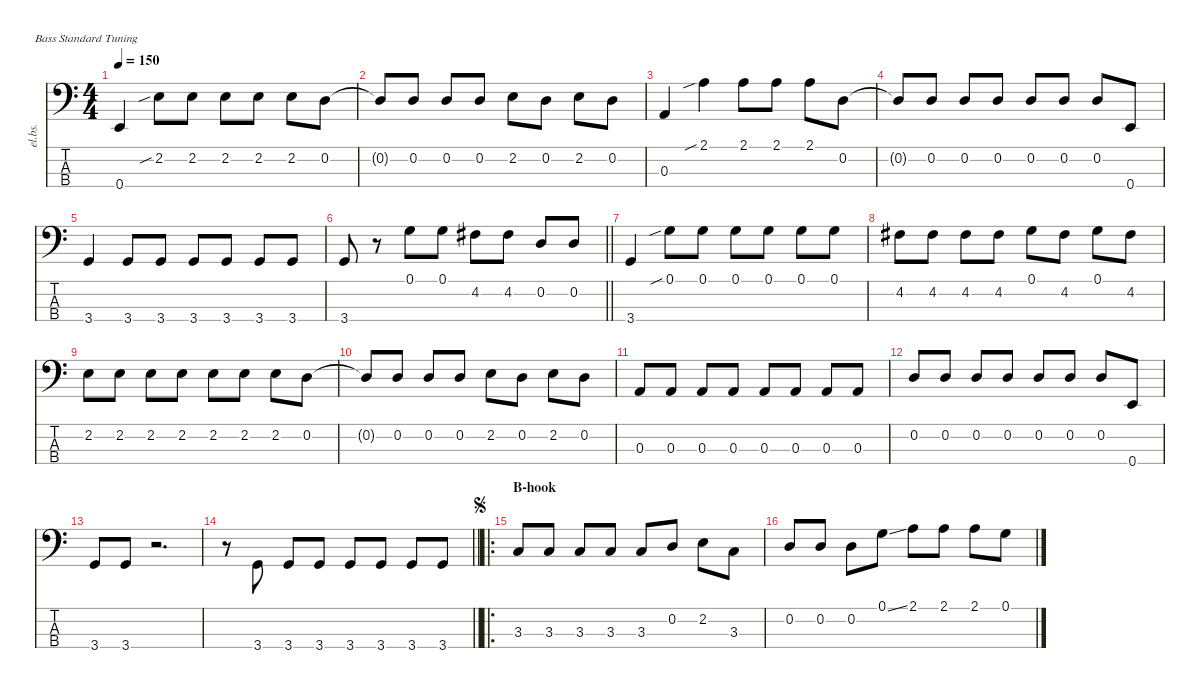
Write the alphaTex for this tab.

\defaultSystemsLayout 4
\hideDynamics
\bracketExtendMode nobrackets
\otherSystemsTrackNameOrientation horizontal
\track ("Bass" "el.bs.") {instrument electricbassfinger}
\staff {score tabs}
\tuning (G2 D2 A1 E1)
\ts (4 4)
\tempo 150
\clef f4
\ks c
0.4.4{dy f beam Up} 2.2{sib}.8{beam Down} 2.2.8{beam Down} 2.2.8{beam Down} 2.2.8{beam Down} 2.2.8{beam Down} 0.2.8{beam Down} |
0.2{t}.8{beam Up} 0.2.8{beam Up} 0.2.8{beam Up} 0.2.8{beam Up} 2.2.8{beam Down} 0.2.8{beam Down} 2.2.8{beam Down} 0.2.8{beam Down} |
0.3.4{beam Up} 2.1{sib}.4{beam Down} 2.1.8{beam Down} 2.1.8{beam Down} 2.1.8{beam Down} 0.2.8{beam Down} |
0.2{t}.8{beam Up} 0.2.8{beam Up} 0.2.8{beam Up} 0.2.8{beam Up} 0.2.8{beam Up} 0.2.8{beam Up} 0.2.8{beam Up} 0.4.8{beam Up} |
3.4.4{beam Up} 3.4.8{beam Up} 3.4.8{beam Up} 3.4.8{beam Up} 3.4.8{beam Up} 3.4.8{beam Up} 3.4.8{beam Up} |
\barLineRight lightlight
3.4.8{beam Up} r.8{beam Up} 0.1.8{beam Down} 0.1.8{beam Down} 4.2{acc #}.8{beam Down} 4.2{acc #}.8{beam Down} 0.2.8{beam Up} 0.2.8{beam Up} |
3.4.4{beam Up} 0.1{sib}.8{beam Down} 0.1.8{beam Down} 0.1.8{beam Down} 0.1.8{beam Down} 0.1.8{beam Down} 0.1.8{beam Down} |
4.2{acc #}.8{beam Down} 4.2{acc #}.8{beam Down} 4.2{acc #}.8{beam Down} 4.2{acc #}.8{beam Down} 0.1.8{beam Down} 4.2{acc #}.8{beam Down} 0.1.8{beam Down} 4.2{acc #}.8{beam Down} |
2.2.8{beam Down} 2.2.8{beam Down} 2.2.8{beam Down} 2.2.8{beam Down} 2.2.8{beam Down} 2.2.8{beam Down} 2.2.8{beam Down} 0.2.8{beam Down} |
0.2{t}.8{beam Up} 0.2.8{beam Up} 0.2.8{beam Up} 0.2.8{beam Up} 2.2.8{beam Down} 0.2.8{beam Down} 2.2.8{beam Down} 0.2.8{beam Down} |
0.3.8{beam Up} 0.3.8{beam Up} 0.3.8{beam Up} 0.3.8{beam Up} 0.3.8{beam Up} 0.3.8{beam Up} 0.3.8{beam Up} 0.3.8{beam Up} |
0.2.8{beam Up} 0.2.8{beam Up} 0.2.8{beam Up} 0.2.8{beam Up} 0.2.8{beam Up} 0.2.8{beam Up} 0.2.8{beam Up} 0.4.8{beam Up} |
3.4.8{beam Up} 3.4.8{beam Up} r.2{d beam Up} |
\barLineRight lightlight
r.8{beam Down} 3.4.8{beam Up} 3.4.8{beam Up} 3.4.8{beam Up} 3.4.8{beam Up} 3.4.8{beam Up} 3.4.8{beam Up} 3.4.8{beam Up} |
\ro
\section ("" "B-hook")
\jump segno
3.3.8{beam Up} 3.3.8{beam Up} 3.3.8{beam Up} 3.3.8{beam Up} 3.3.8{beam Up} 0.2.8{beam Up} 2.2.8{beam Down} 3.3.8{beam Down} |
0.2.8{beam Up} 0.2.8{beam Up} 0.2.8{beam Down} 0.1{ss}.8{beam Down} 2.1.8{beam Down} 2.1.8{beam Down} 2.1.8{beam Down} 0.1.8{beam Down}
